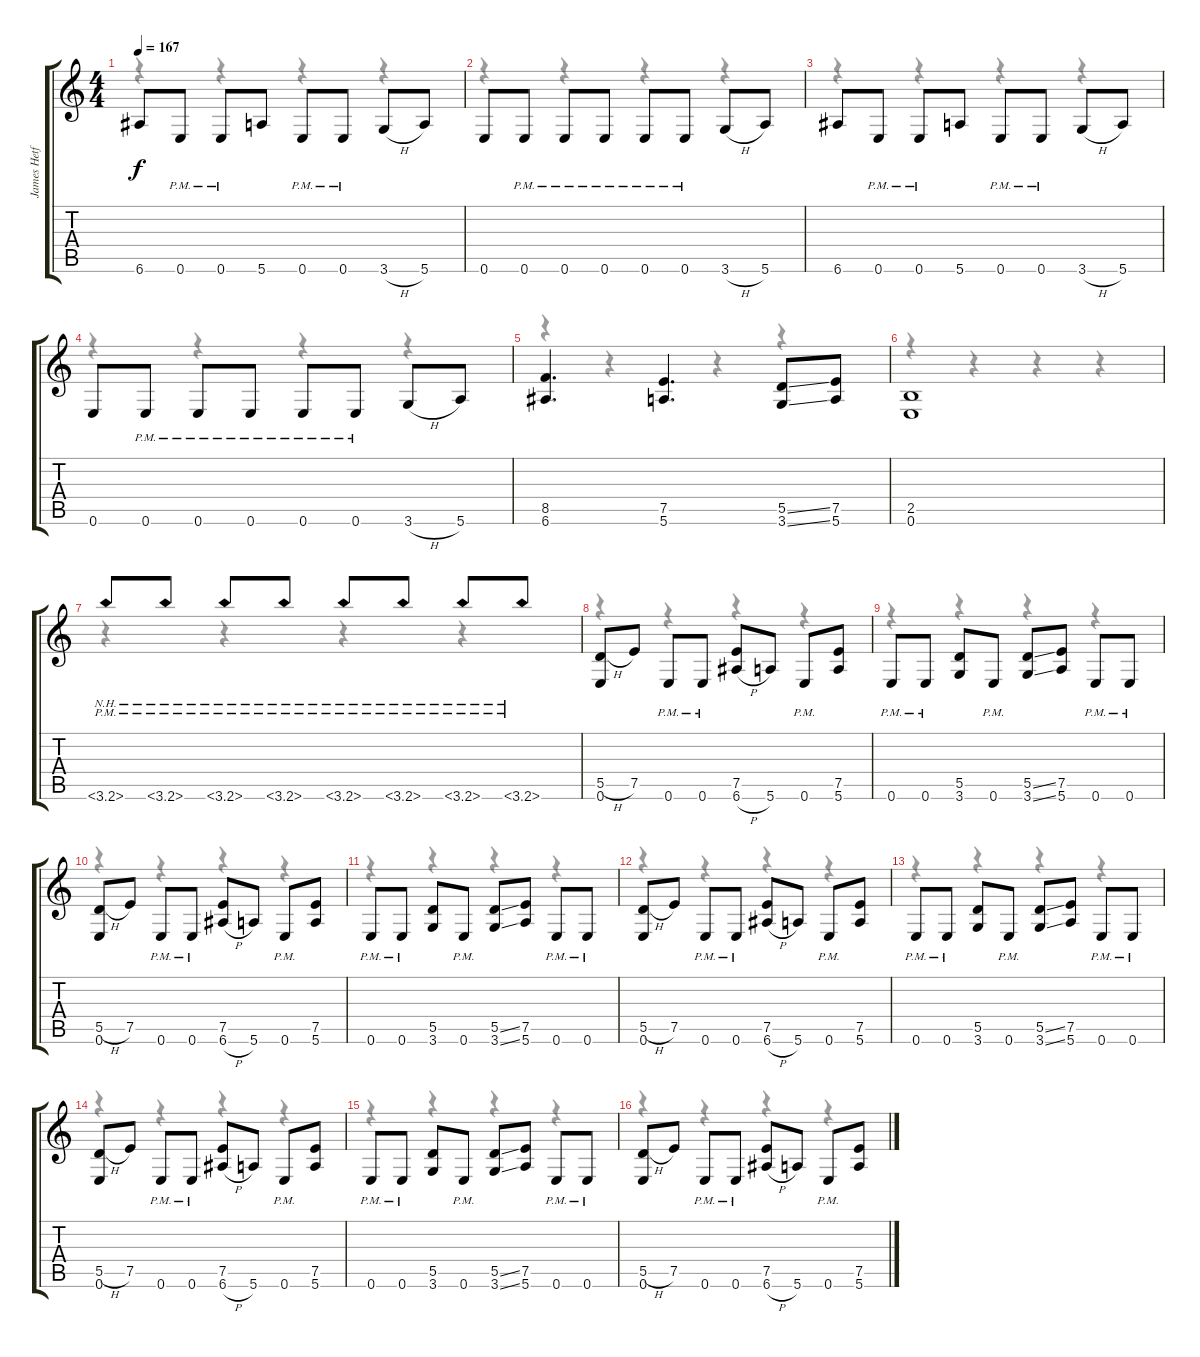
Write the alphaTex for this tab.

\track ("James Hetfield" "James Hetf") {instrument distortionguitar}
\staff {score tabs}
\tuning (E4 B3 G3 D3 A2 E2) {hide}
\voice
\ts (4 4)
\tempo 167
\clef g2
\ks c
6.6.8{dy f} 0.6{pm}.8 0.6{pm}.8 5.6.8 0.6{pm}.8 0.6{pm}.8 3.6{h}.8 5.6.8 |
0.6.8 0.6{pm}.8 0.6{pm}.8 0.6{pm}.8 0.6{pm}.8 0.6{pm}.8 3.6{h}.8 5.6.8 |
6.6.8 0.6{pm}.8 0.6{pm}.8 5.6.8 0.6{pm}.8 0.6{pm}.8 3.6{h}.8 5.6.8 |
0.6.8 0.6{pm}.8 0.6{pm}.8 0.6{pm}.8 0.6{pm}.8 0.6{pm}.8 3.6{h}.8 5.6.8 |
(8.5 6.6).4{d} (7.5 5.6).4{d} (5.5{ss} 3.6{ss}).8 (7.5 5.6).8 |
(2.5 0.6).1 |
3.6{nh pm}.8 3.6{nh pm}.8 3.6{nh pm}.8 3.6{nh pm}.8 3.6{nh pm}.8 3.6{nh pm}.8 3.6{nh pm}.8 3.6{nh pm}.8 |
(5.5{h} 0.6).8 7.5.8 0.6{pm}.8 0.6{pm}.8 (7.5 6.6{h}).8 5.6.8 0.6{pm}.8 (7.5 5.6).8 |
0.6{pm}.8 0.6{pm}.8 (5.5 3.6).8 0.6{pm}.8 (5.5{ss} 3.6{ss}).8 (7.5 5.6).8 0.6{pm}.8 0.6{pm}.8 |
(5.5{h} 0.6).8 7.5.8 0.6{pm}.8 0.6{pm}.8 (7.5 6.6{h}).8 5.6.8 0.6{pm}.8 (7.5 5.6).8 |
0.6{pm}.8 0.6{pm}.8 (5.5 3.6).8 0.6{pm}.8 (5.5{ss} 3.6{ss}).8 (7.5 5.6).8 0.6{pm}.8 0.6{pm}.8 |
(5.5{h} 0.6).8 7.5.8 0.6{pm}.8 0.6{pm}.8 (7.5 6.6{h}).8 5.6.8 0.6{pm}.8 (7.5 5.6).8 |
0.6{pm}.8 0.6{pm}.8 (5.5 3.6).8 0.6{pm}.8 (5.5{ss} 3.6{ss}).8 (7.5 5.6).8 0.6{pm}.8 0.6{pm}.8 |
(5.5{h} 0.6).8 7.5.8 0.6{pm}.8 0.6{pm}.8 (7.5 6.6{h}).8 5.6.8 0.6{pm}.8 (7.5 5.6).8 |
0.6{pm}.8 0.6{pm}.8 (5.5 3.6).8 0.6{pm}.8 (5.5{ss} 3.6{ss}).8 (7.5 5.6).8 0.6{pm}.8 0.6{pm}.8 |
(5.5{h} 0.6).8 7.5.8 0.6{pm}.8 0.6{pm}.8 (7.5 6.6{h}).8 5.6.8 0.6{pm}.8 (7.5 5.6).8
\voice
\clef g2
\ottava regular
\simile none
\ks c
r.4{dy f} r.4 r.4 r.4 |
r.4 r.4 r.4 r.4 |
r.4 r.4 r.4 r.4 |
r.4 r.4 r.4 r.4 |
r.4 r.4 r.4 r.4 |
r.4 r.4 r.4 r.4 |
r.4 r.4 r.4 r.4 |
r.4 r.4 r.4 r.4 |
r.4 r.4 r.4 r.4 |
r.4 r.4 r.4 r.4 |
r.4 r.4 r.4 r.4 |
r.4 r.4 r.4 r.4 |
r.4 r.4 r.4 r.4 |
r.4 r.4 r.4 r.4 |
r.4 r.4 r.4 r.4 |
r.4 r.4 r.4 r.4
